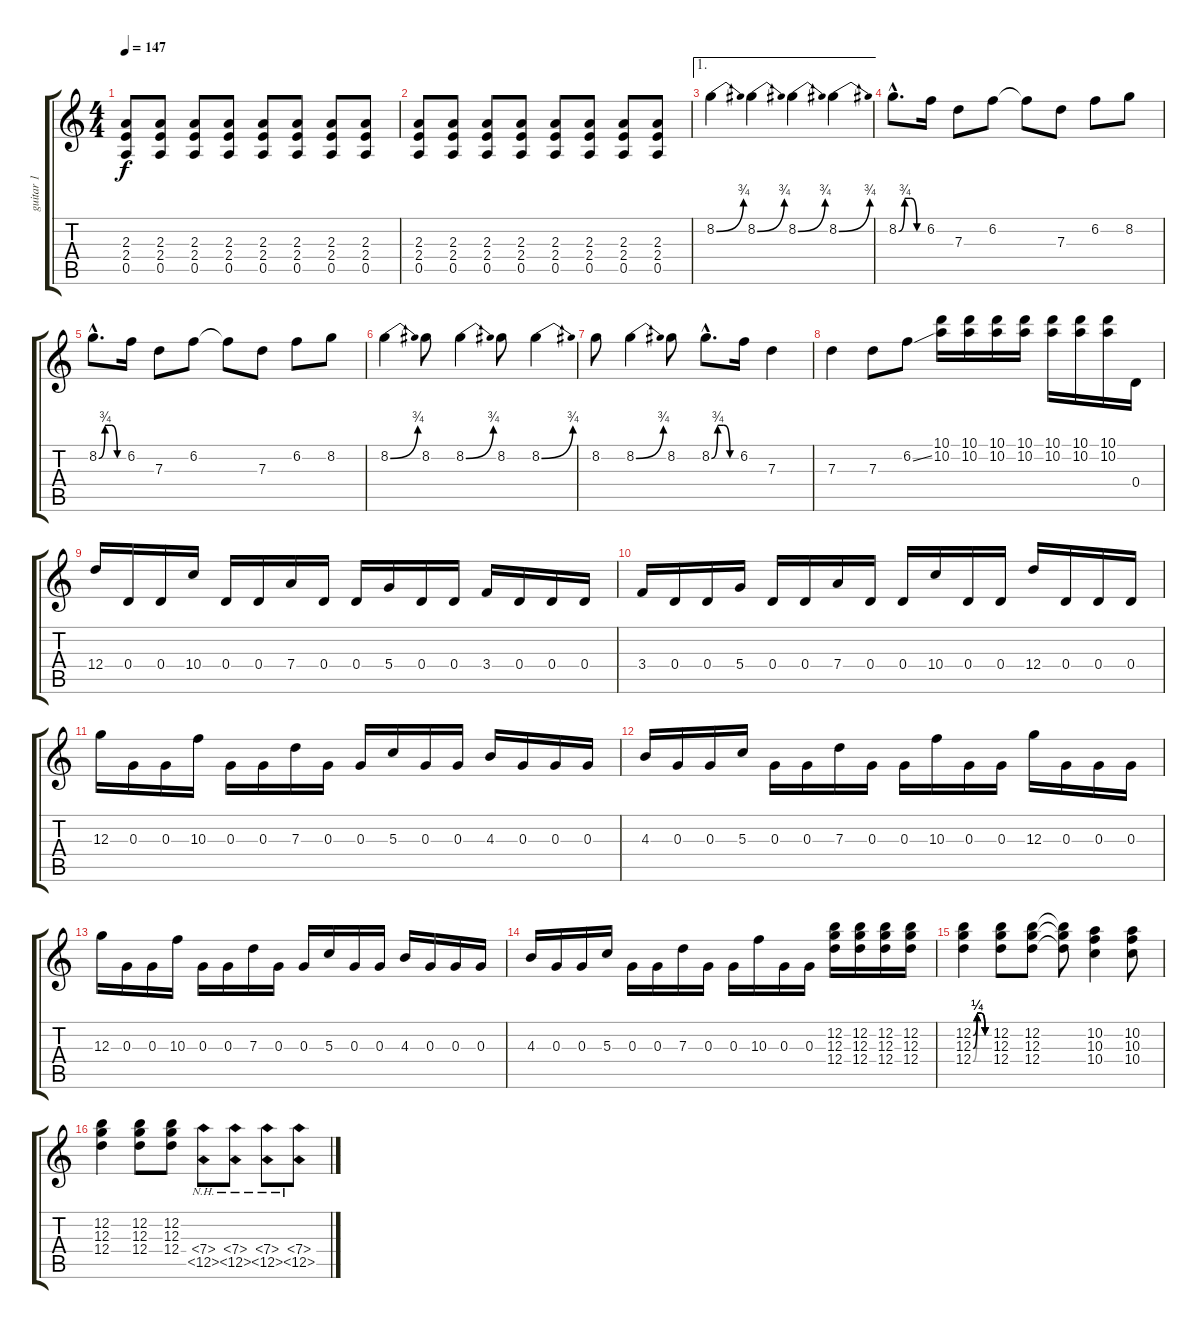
\track ("guitar 1" "guitar 1") {instrument overdrivenguitar}
\staff {score tabs}
\tuning (E4 B3 G3 D3 A2 E2) {hide}
\ts (4 4)
\tempo 147
\clef g2
\ks c
(2.3 2.4 0.5).8{dy f} (2.3 2.4 0.5).8 (2.3 2.4 0.5).8 (2.3 2.4 0.5).8 (2.3 2.4 0.5).8 (2.3 2.4 0.5).8 (2.3 2.4 0.5).8 (2.3 2.4 0.5).8 |
(2.3 2.4 0.5).8 (2.3 2.4 0.5).8 (2.3 2.4 0.5).8 (2.3 2.4 0.5).8 (2.3 2.4 0.5).8 (2.3 2.4 0.5).8 (2.3 2.4 0.5).8 (2.3 2.4 0.5).8 |
\ae 1
8.2{be (bend 0 0 60 3)}.4{volume 14} 8.2{be (bend 0 0 60 3)}.4 8.2{be (bend 0 0 60 3)}.4 8.2{be (bend 0 0 60 3)}.4 |
8.2{be (custom 0 0 15 3 30 3 45 0 60 0) hac}.8{d} 6.2.16 7.3.8 6.2.8 6.2{t}.8 7.3.8 6.2.8 8.2.8 |
8.2{be (custom 0 0 15 3 30 3 45 0 60 0) hac}.8{d} 6.2.16 7.3.8 6.2.8 6.2{t}.8 7.3.8 6.2.8 8.2.8 |
8.2{be (bend 0 0 60 3)}.4 8.2.8 8.2{be (bend 0 0 60 3)}.4 8.2.8 8.2{be (bend 0 0 60 3)}.4 |
8.2.8 8.2{be (bend 0 0 60 3)}.4 8.2.8 8.2{be (custom 0 0 15 3 30 3 45 0 60 0) hac}.8{d} 6.2.16 7.3.4 |
7.3.4 7.3.8 6.2{ss}.8 (10.1 10.2).16 (10.1 10.2).16 (10.1 10.2).16 (10.1 10.2).16 (10.1 10.2).16 (10.1 10.2).16 (10.1 10.2).16 0.4.16 |
12.4.16 0.4.16 0.4.16 10.4.16 0.4.16 0.4.16 7.4.16 0.4.16 0.4.16 5.4.16 0.4.16 0.4.16 3.4.16 0.4.16 0.4.16 0.4.16 |
3.4.16 0.4.16 0.4.16 5.4.16 0.4.16 0.4.16 7.4.16 0.4.16 0.4.16 10.4.16 0.4.16 0.4.16 12.4.16 0.4.16 0.4.16 0.4.16 |
12.3.16 0.3.16 0.3.16 10.3.16 0.3.16 0.3.16 7.3.16 0.3.16 0.3.16 5.3.16 0.3.16 0.3.16 4.3.16 0.3.16 0.3.16 0.3.16 |
4.3.16 0.3.16 0.3.16 5.3.16 0.3.16 0.3.16 7.3.16 0.3.16 0.3.16 10.3.16 0.3.16 0.3.16 12.3.16 0.3.16 0.3.16 0.3.16 |
12.3.16 0.3.16 0.3.16 10.3.16 0.3.16 0.3.16 7.3.16 0.3.16 0.3.16 5.3.16 0.3.16 0.3.16 4.3.16 0.3.16 0.3.16 0.3.16 |
4.3.16 0.3.16 0.3.16 5.3.16 0.3.16 0.3.16 7.3.16 0.3.16 0.3.16 10.3.16 0.3.16 0.3.16 (12.2 12.3 12.4).16 (12.2 12.3 12.4).16 (12.2 12.3 12.4).16 (12.2 12.3 12.4).16 |
(12.2{be (custom 0 0 15 1 30 1 45 0 60 0)} 12.3{be (custom 0 0 15 1 30 1 45 0 60 0)} 12.4{be (custom 0 0 15 1 30 1 45 0 60 0)}).4 (12.2 12.3 12.4).8 (12.2 12.3 12.4).8 (12.2{t} 12.3{t} 12.4{t}).8 (10.2 10.3 10.4).4 (10.2 10.3 10.4).8 |
(12.2 12.3 12.4).4 (12.2 12.3 12.4).8 (12.2 12.3 12.4).8 (7.4{nh} 0.5{nh}).8 (7.4{nh} 0.5{nh}).8 (7.4{nh} 0.5{nh}).8 (7.4{nh} 0.5{nh}).8
